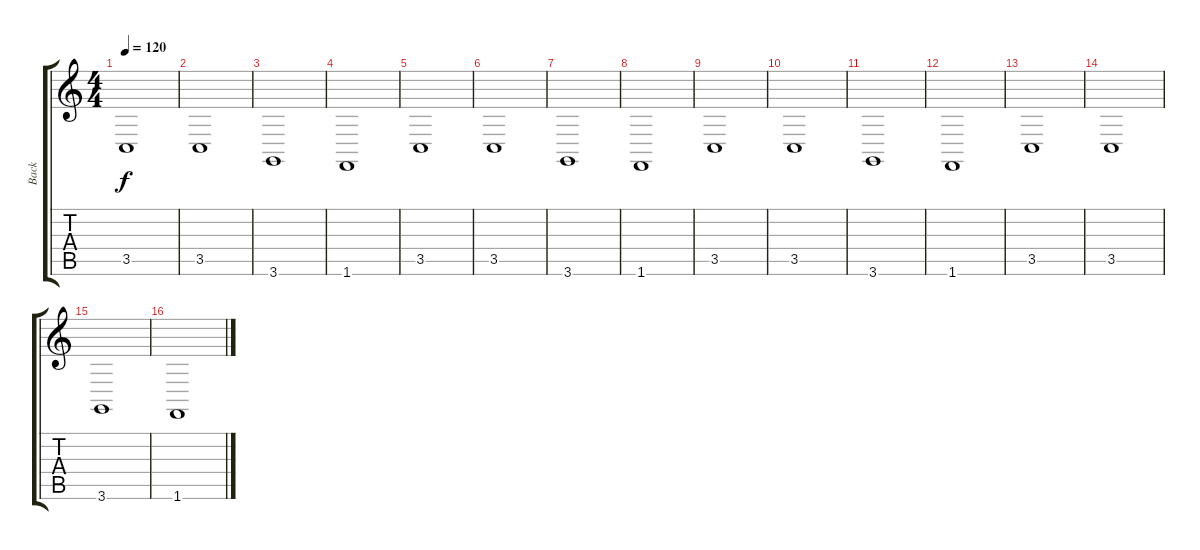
\track ("Back" "Back") {instrument stringensemble1}
\staff {score tabs}
\tuning (E4 B3 G3 D3 A2 E2) {hide}
\ts (4 4)
\tempo 120
\clef g2
\ks c
3.5.1{dy f} |
3.5.1 |
3.6.1 |
1.6.1 |
3.5.1 |
3.5.1 |
3.6.1 |
1.6.1 |
3.5.1 |
3.5.1 |
3.6.1 |
1.6.1 |
3.5.1 |
3.5.1 |
3.6.1 |
1.6.1
